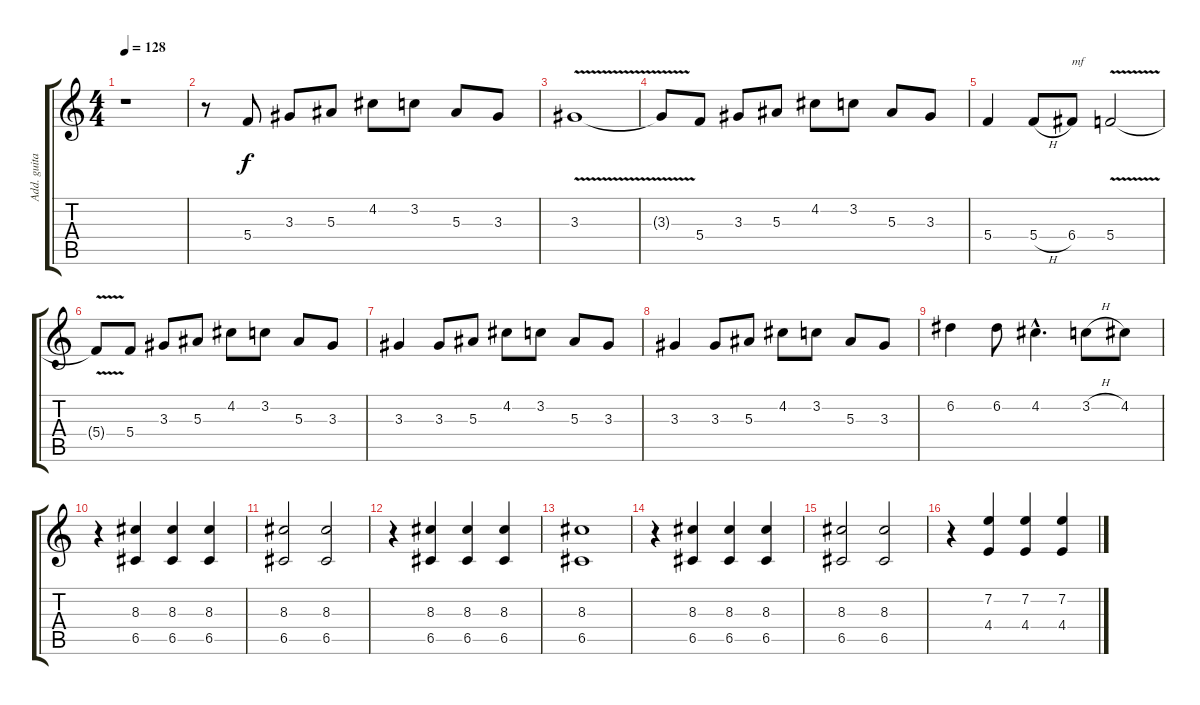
\track ("Add. guitar" "Add. guita") {instrument distortionguitar}
\staff {score tabs}
\tuning (D4 A3 F3 C3 G2 C2) {hide}
\ts (4 4)
\tempo 128
\clef g2
\ks c
r.1{dy f} |
r.8{volume 13 balance 0 instrument overdrivenguitar} 5.4.8 3.3.8 5.3.8 4.2.8 3.2.8 5.3.8 3.3.8 |
3.3{v}.1 |
3.3{t}.8 5.4.8 3.3.8 5.3.8 4.2.8 3.2.8 5.3.8 3.3.8 |
5.4.4 5.4{h}.8 6.4.8{txt "mf"} 5.4{v}.2 |
5.4{t}.8 5.4.8 3.3.8 5.3.8 4.2.8 3.2.8 5.3.8 3.3.8 |
3.3.4 3.3.8 5.3.8 4.2.8 3.2.8 5.3.8 3.3.8 |
3.3.4 3.3.8 5.3.8 4.2.8 3.2.8 5.3.8 3.3.8 |
6.2.4 6.2.8 4.2{hac}.4{d} 3.2{h}.8 4.2.8 |
r.4{volume 11 balance 16 instrument choiraahs} (8.3 6.5).4 (8.3 6.5).4 (8.3 6.5).4 |
(8.3 6.5).2 (8.3 6.5).2 |
r.4 (8.3 6.5).4 (8.3 6.5).4 (8.3 6.5).4 |
(8.3 6.5).1 |
r.4{volume 11 balance 16 instrument choiraahs} (8.3 6.5).4 (8.3 6.5).4 (8.3 6.5).4 |
(8.3 6.5).2 (8.3 6.5).2 |
r.4 (7.2 4.4).4 (7.2 4.4).4 (7.2 4.4).4
